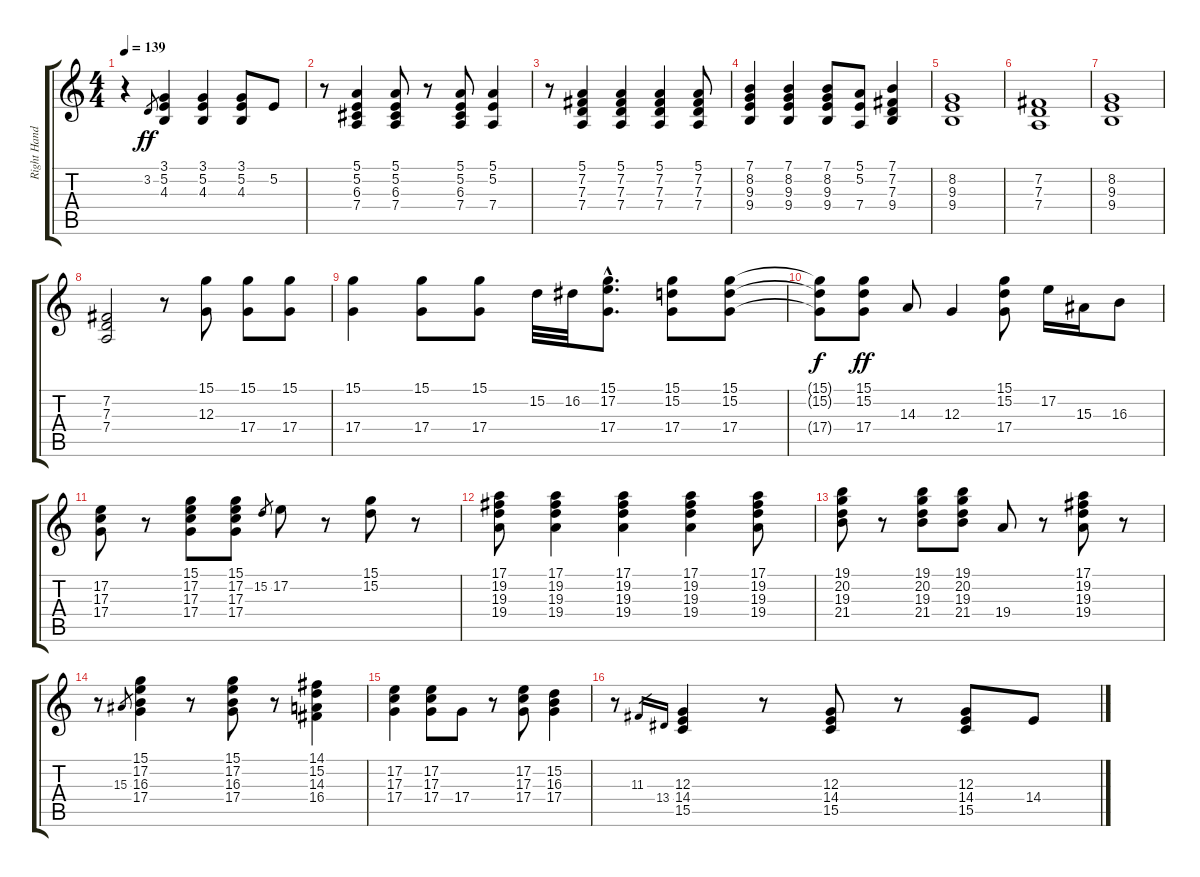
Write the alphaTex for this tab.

\track ("Right Hand" "Right Hand") {instrument brightacousticpiano}
\staff {score tabs}
\tuning (E4 B3 G3 D3 A2 E2) {hide}
\ts (4 4)
\tempo 139
\clef g2
\ks c
r.4{dy ff} 3.2.8{gr} (3.1 5.2 4.3).4 (3.1 5.2 4.3).4 (3.1 5.2 4.3).8 5.2.8 |
r.8 (5.1 5.2 6.3 7.4).4 (5.1 5.2 6.3 7.4).8 r.8 (5.1 5.2 6.3 7.4).8 (5.1 5.2 7.4).4 |
r.8 (5.1 7.2 7.3 7.4).4 (5.1 7.2 7.3 7.4).4 (5.1 7.2 7.3 7.4).4 (5.1 7.2 7.3 7.4).8 |
(7.1 8.2 9.3 9.4).4 (7.1 8.2 9.3 9.4).4 (7.1 8.2 9.3 9.4).8 (5.1 5.2 7.4).8 (7.1 7.2 7.3 9.4).4 |
(8.2 9.3 9.4).1 |
(7.2 7.3 7.4).1 |
(8.2 9.3 9.4).1 |
(7.2 7.3 7.4).2 r.8 (15.1 12.3).8 (15.1 17.4).8 (15.1 17.4).8 |
(15.1 17.4).4 (15.1 17.4).8 (15.1 17.4).8 15.2.32 16.2.32 (15.1{hac} 17.2{hac} 17.4{hac}).8{d} (15.1 15.2 17.4).8 (15.1 15.2 17.4).8 |
(15.1{t} 15.2{t} 17.4{t}).8{dy f} (15.1 15.2 17.4).8{dy ff} 14.3.8 12.3.4 (15.1 15.2 17.4).8 17.2.16 15.3.16 16.3.8 |
(17.2 17.3 17.4).8 r.8 (15.1 17.2 17.3 17.4).8 (15.1 17.2 17.3 17.4).8 15.2.8{gr} 17.2.8 r.8 (15.1 15.2).8 r.8 |
(17.1 19.2 19.3 19.4).8 (17.1 19.2 19.3 19.4).4 (17.1 19.2 19.3 19.4).4 (17.1 19.2 19.3 19.4).4 (17.1 19.2 19.3 19.4).8 |
(19.1 20.2 19.3 21.4).8 r.8 (19.1 20.2 19.3 21.4).8 (19.1 20.2 19.3 21.4).8 19.4.8 r.8 (17.1 19.2 19.3 19.4).8 r.8 |
r.8 15.3.8{gr} (15.1 17.2 16.3 17.4).4 r.8 (15.1 17.2 16.3 17.4).8 r.8 (14.1 15.2 14.3 16.4).4 |
(17.2 17.3 17.4).4 (17.2 17.3 17.4).8 17.4.8 r.8 (17.2 17.3 17.4).8 (15.2 16.3 17.4).4 |
r.8 11.3.16{gr} 13.4.16{gr} (12.3 14.4 15.5).4 r.8 (12.3 14.4 15.5).8 r.8 (12.3 14.4 15.5).8 14.4.8
